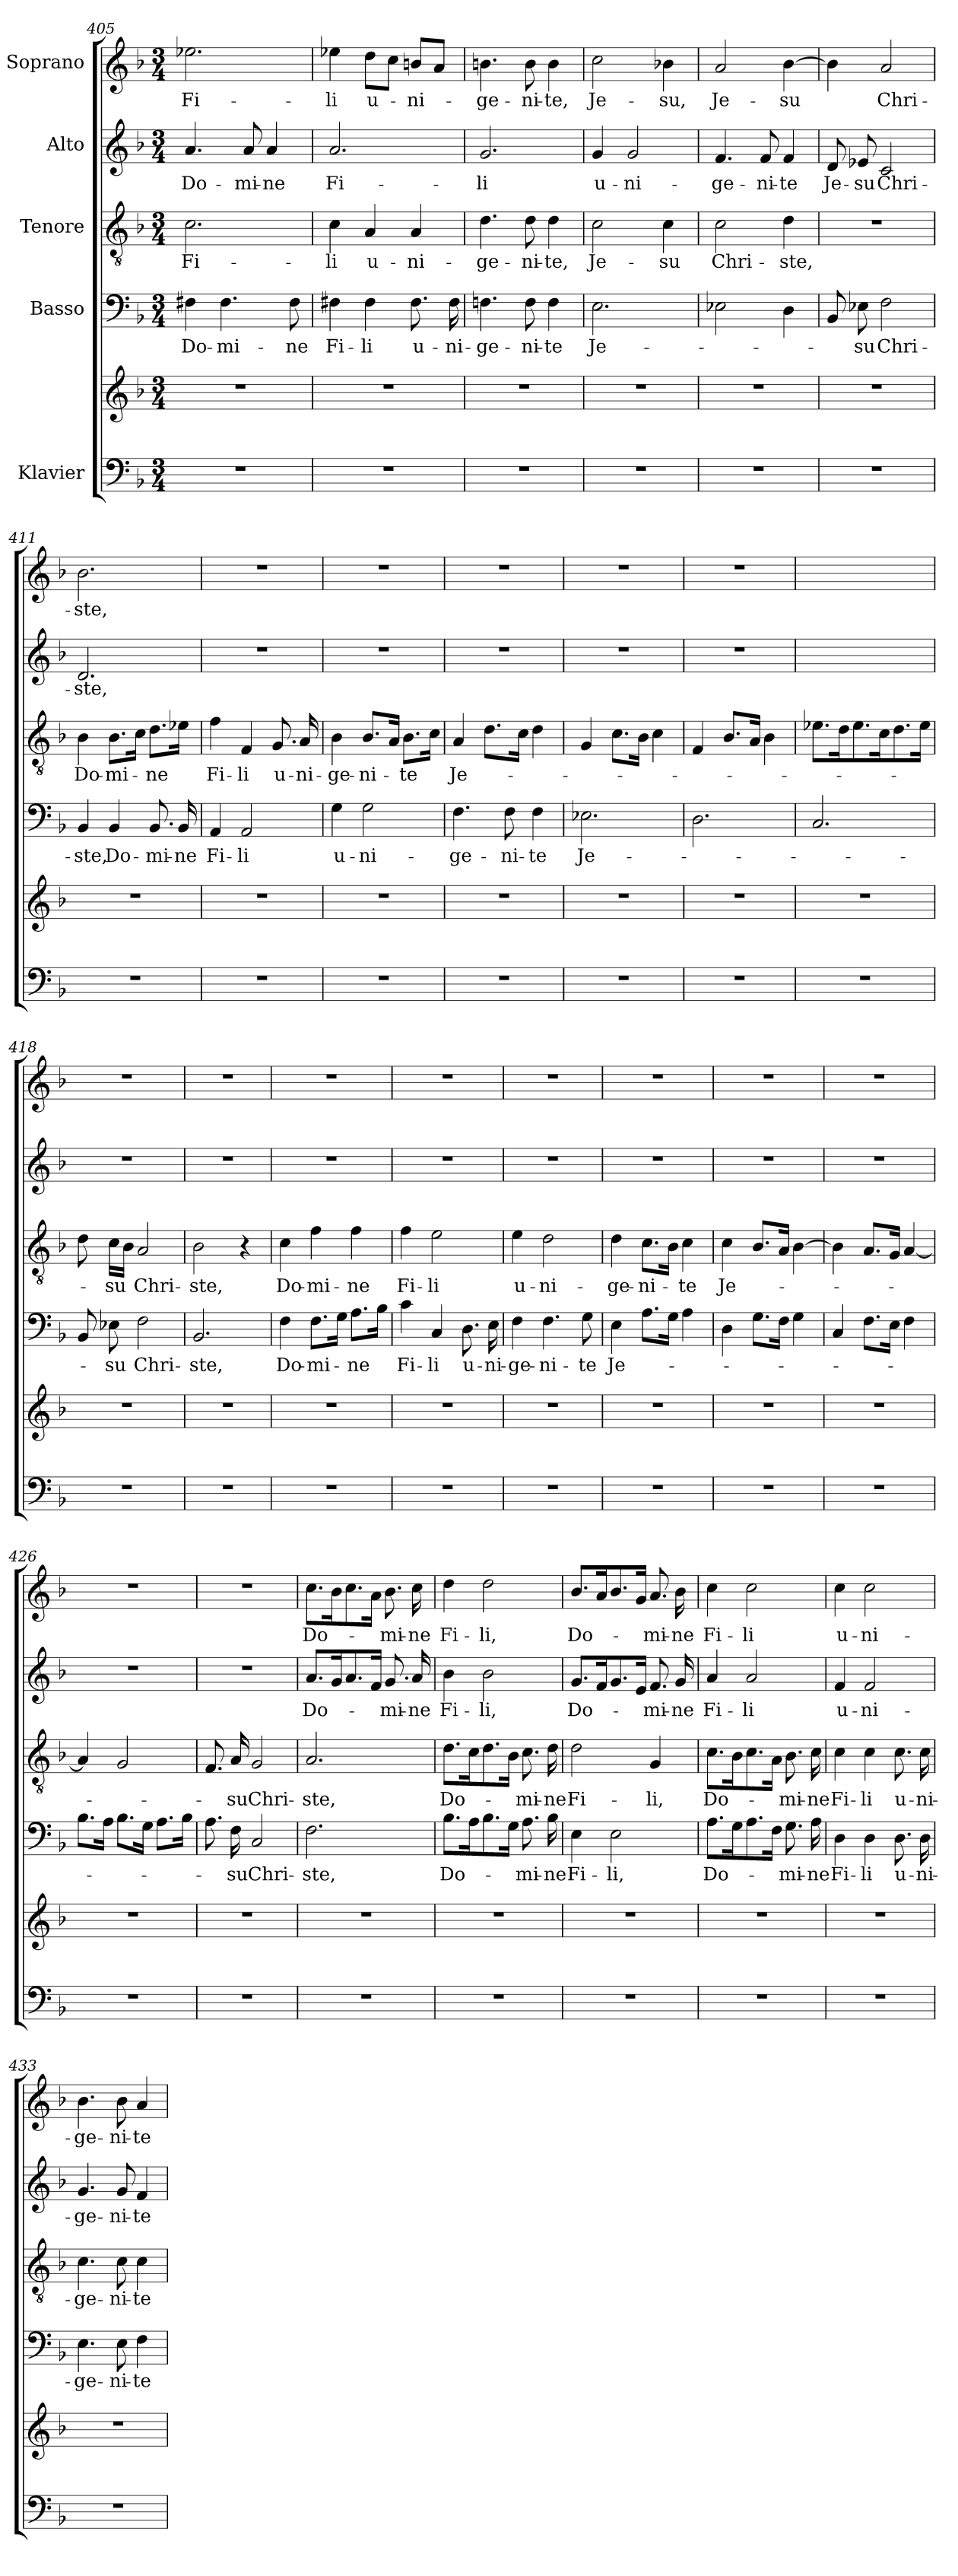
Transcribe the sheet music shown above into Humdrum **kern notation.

**kern	**kern	**kern	**text	**kern	**text	**kern	**text	**kern	**text
*part5	*part5	*part4	*part4	*part3	*part3	*part2	*part2	*part1	*part1
*staff6	*staff5	*staff4	*staff4	*staff3	*staff3	*staff2	*staff2	*staff1	*staff1
*I"Klavier	*	*I"Basso	*	*I"Tenore	*	*I"Alto	*	*I"Soprano	*
*clefF4	*clefG2	*clefF4	*	*clefGv2	*	*clefG2	*	*clefG2	*
*k[b-]	*k[b-]	*k[b-]	*	*k[b-]	*	*k[b-]	*	*k[b-]	*
*M3/4	*M3/4	*M3/4	*	*M3/4	*	*M3/4	*	*M3/4	*
=405	=405	=405	=405	=405	=405	=405	=405	=405	=405
!	!	!	!LO:LY:b	!	!LO:LY:b	!	!LO:LY:b	!	!LO:LY:b
2.r	2.r	4F#X\	Do-	2.c\	Fi-	4.a/	Do-	2.ee-X\	Fi-
!	!	!	!LO:LY:b	!	!	!	!	!	!
.	.	4.F#\	-mi-	.	.	.	.	.	.
!	!	!	!	!	!	!	!LO:LY:b	!	!
.	.	.	.	.	.	8a/	-mi-	.	.
!	!	!	!	!	!	!	!LO:LY:b	!	!
.	.	.	.	.	.	4a/	-ne	.	.
!	!	!	!LO:LY:b	!	!	!	!	!	!
.	.	8F#\	-ne	.	.	.	.	.	.
=406	=406	=406	=406	=406	=406	=406	=406	=406	=406
!	!	!	!LO:LY:b	!	!LO:LY:b	!	!LO:LY:b	!	!LO:LY:b
2.r	2.r	4F#X\	Fi-	4c\	-li	2.a/	Fi-	4ee-X\	-li
!	!	!	!LO:LY:b	!	!LO:LY:b	!	!	!	!LO:LY:b
.	.	4F#\	-li	4A/	u-	.	.	8dd\L	u-
.	.	.	.	.	.	.	.	8cc\J	.
!	!	!	!LO:LY:b	!	!LO:LY:b	!	!	!	!LO:LY:b
.	.	8.F#\	u-	4A/	-ni-	.	.	8bn/L	-ni-
.	.	.	.	.	.	.	.	8a/J	.
!	!	!	!LO:LY:b	!	!	!	!	!	!
.	.	16F#\	-ni-	.	.	.	.	.	.
=407	=407	=407	=407	=407	=407	=407	=407	=407	=407
!	!	!	!LO:LY:b	!	!LO:LY:b	!	!LO:LY:b	!	!LO:LY:b
2.r	2.r	4.Fn\	-ge-	4.d\	-ge-	2.g/	-li	4.bn\	-ge-
!	!	!	!LO:LY:b	!	!LO:LY:b	!	!	!	!LO:LY:b
.	.	8F\	-ni-	8d\	-ni-	.	.	8b\	-ni-
!	!	!	!LO:LY:b	!	!LO:LY:b	!	!	!	!LO:LY:b
.	.	4F\	-te	4d\	-te,	.	.	4b\	-te,
=408	=408	=408	=408	=408	=408	=408	=408	=408	=408
!	!	!	!LO:LY:b	!	!LO:LY:b	!	!LO:LY:b	!	!LO:LY:b
2.r	2.r	2.E\	Je-	2c\	Je-	4g/	u-	2cc\	Je-
!	!	!	!	!	!	!	!LO:LY:b	!	!
.	.	.	.	.	.	2g/	-ni-	.	.
!	!	!	!	!	!LO:LY:b	!	!	!	!LO:LY:b
.	.	.	.	4c\	-su	.	.	4b-X\	-su,
=409	=409	=409	=409	=409	=409	=409	=409	=409	=409
!	!	!	!	!	!LO:LY:b	!	!LO:LY:b	!	!LO:LY:b
2.r	2.r	2E-X\	.	2c\	Chri-	4.f/	-ge-	2a/	Je-
!	!	!	!	!	!	!	!LO:LY:b	!	!
.	.	.	.	.	.	8f/	-ni-	.	.
!	!	!	!	!	!LO:LY:b	!	!LO:LY:b	!	!LO:LY:b
.	.	4D\	.	4d\	-ste,	4f/	-te	[4b-\	-su
=410	=410	=410	=410	=410	=410	=410	=410	=410	=410
!	!	!	!	!	!	!	!LO:LY:b	!	!
2.r	2.r	8BB-/	.	2.r	.	8d/	Je-	4b-\]	.
!	!	!	!LO:LY:b	!	!	!	!LO:LY:b	!	!
.	.	8E-X\	-su	.	.	8e-X/	-su	.	.
!	!	!	!LO:LY:b	!	!	!	!LO:LY:b	!	!LO:LY:b
.	.	2F\	Chri-	.	.	2c/	Chri-	2a/	Chri-
!!LO:PB:g=z
=411	=411	=411	=411	=411	=411	=411	=411	=411	=411
!	!	!	!LO:LY:b	!	!LO:LY:b	!	!LO:LY:b	!	!LO:LY:b
2.r	2.r	4BB-/	-ste,	4B-\	Do-	2.d/	-ste,	2.b-\	-ste,
!	!	!	!LO:LY:b	!	!LO:LY:b	!	!	!	!
.	.	4BB-/	Do-	8.B-\L	-mi-	.	.	.	.
.	.	.	.	16c\Jk	.	.	.	.	.
!	!	!	!LO:LY:b	!	!LO:LY:b	!	!	!	!
.	.	8.BB-/	-mi-	8.d\L	-ne	.	.	.	.
!	!	!	!LO:LY:b	!	!	!	!	!	!
.	.	16BB-/	-ne	16e-X\Jk	.	.	.	.	.
=412	=412	=412	=412	=412	=412	=412	=412	=412	=412
!	!	!	!LO:LY:b	!	!LO:LY:b	!	!	!	!
2.r	2.r	4AA/	Fi-	4f\	Fi-	2.r	.	2.r	.
!	!	!	!LO:LY:b	!	!LO:LY:b	!	!	!	!
.	.	2AA/	-li	4F/	-li	.	.	.	.
!	!	!	!	!	!LO:LY:b	!	!	!	!
.	.	.	.	8.G/	u-	.	.	.	.
!	!	!	!	!	!LO:LY:b	!	!	!	!
.	.	.	.	16A/	-ni-	.	.	.	.
=413	=413	=413	=413	=413	=413	=413	=413	=413	=413
!	!	!	!LO:LY:b	!	!LO:LY:b	!	!	!	!
2.r	2.r	4G\	u-	4B-\	-ge-	2.r	.	2.r	.
!	!	!	!LO:LY:b	!	!LO:LY:b	!	!	!	!
.	.	2G\	-ni-	8.B-/L	-ni-	.	.	.	.
.	.	.	.	16A/Jk	.	.	.	.	.
!	!	!	!	!	!LO:LY:b	!	!	!	!
.	.	.	.	8.B-\L	-te	.	.	.	.
.	.	.	.	16c\Jk	.	.	.	.	.
=414	=414	=414	=414	=414	=414	=414	=414	=414	=414
!	!	!	!LO:LY:b	!	!LO:LY:b	!	!	!	!
2.r	2.r	4.F\	-ge-	4A/	Je-	2.r	.	2.r	.
.	.	.	.	8.d\L	.	.	.	.	.
!	!	!	!LO:LY:b	!	!	!	!	!	!
.	.	8F\	-ni-	.	.	.	.	.	.
.	.	.	.	16c\Jk	.	.	.	.	.
!	!	!	!LO:LY:b	!	!	!	!	!	!
.	.	4F\	-te	4d\	.	.	.	.	.
=415	=415	=415	=415	=415	=415	=415	=415	=415	=415
!	!	!	!LO:LY:b	!	!	!	!	!	!
2.r	2.r	2.E-X\	Je-	4G/	.	2.r	.	2.r	.
.	.	.	.	8.c\L	.	.	.	.	.
.	.	.	.	16B-\Jk	.	.	.	.	.
.	.	.	.	4c\	.	.	.	.	.
=416	=416	=416	=416	=416	=416	=416	=416	=416	=416
2.r	2.r	2.D\	.	4F/	.	2.r	.	2.r	.
.	.	.	.	8.B-/L	.	.	.	.	.
.	.	.	.	16A/Jk	.	.	.	.	.
.	.	.	.	4B-\	.	.	.	.	.
!!LO:LB:g=z
=417	=417	=417	=417	=417	=417	=417	=417	=417	=417
2.r	2.r	2.C/	.	8.e-X\L	.	2.cc\yy	.	2.ee\yy	.
.	.	.	.	16d\K	.	.	.	.	.
.	.	.	.	8.e-\	.	.	.	.	.
.	.	.	.	16c\K	.	.	.	.	.
.	.	.	.	8.d\	.	.	.	.	.
.	.	.	.	16e-\Jk	.	.	.	.	.
=418	=418	=418	=418	=418	=418	=418	=418	=418	=418
2.r	2.r	8BB-/	.	8d\	.	2.r	.	2.r	.
!	!	!	!LO:LY:b	!	!LO:LY:b	!	!	!	!
.	.	8E-X\	-su	16c\LL	-su	.	.	.	.
.	.	.	.	16B-\JJ	.	.	.	.	.
!	!	!	!LO:LY:b	!	!LO:LY:b	!	!	!	!
.	.	2F\	Chri-	2A/	Chri-	.	.	.	.
=419	=419	=419	=419	=419	=419	=419	=419	=419	=419
!	!	!	!LO:LY:b	!	!LO:LY:b	!	!	!	!
2.r	2.r	2.BB-/	-ste,	2B-\	-ste,	2.r	.	2.r	.
.	.	.	.	4r	.	.	.	.	.
=420	=420	=420	=420	=420	=420	=420	=420	=420	=420
!	!	!	!LO:LY:b	!	!LO:LY:b	!	!	!	!
2.r	2.r	4F\	Do-	4c\	Do-	2.r	.	2.r	.
!	!	!	!LO:LY:b	!	!LO:LY:b	!	!	!	!
.	.	8.F\L	-mi-	4f\	-mi-	.	.	.	.
.	.	16G\Jk	.	.	.	.	.	.	.
!	!	!	!LO:LY:b	!	!LO:LY:b	!	!	!	!
.	.	8.A\L	-ne	4f\	-ne	.	.	.	.
.	.	16B-\Jk	.	.	.	.	.	.	.
=421	=421	=421	=421	=421	=421	=421	=421	=421	=421
!	!	!	!LO:LY:b	!	!LO:LY:b	!	!	!	!
2.r	2.r	4c\	Fi-	4f\	Fi-	2.r	.	2.r	.
!	!	!	!LO:LY:b	!	!LO:LY:b	!	!	!	!
.	.	4C/	-li	2e\	-li	.	.	.	.
!	!	!	!LO:LY:b	!	!	!	!	!	!
.	.	8.D\	u-	.	.	.	.	.	.
!	!	!	!LO:LY:b	!	!	!	!	!	!
.	.	16E\	-ni-	.	.	.	.	.	.
=422	=422	=422	=422	=422	=422	=422	=422	=422	=422
!	!	!	!LO:LY:b	!	!LO:LY:b	!	!	!	!
2.r	2.r	4F\	-ge-	4e\	u-	2.r	.	2.r	.
!	!	!	!LO:LY:b	!	!LO:LY:b	!	!	!	!
.	.	4.F\	-ni-	2d\	-ni-	.	.	.	.
!	!	!	!LO:LY:b	!	!	!	!	!	!
.	.	8G\	-te	.	.	.	.	.	.
=423	=423	=423	=423	=423	=423	=423	=423	=423	=423
!	!	!	!LO:LY:b	!	!LO:LY:b	!	!	!	!
2.r	2.r	4E\	Je-	4d\	-ge-	2.r	.	2.r	.
!	!	!	!	!	!LO:LY:b	!	!	!	!
.	.	8.A\L	.	8.c\L	-ni-	.	.	.	.
.	.	16G\Jk	.	16B-\Jk	.	.	.	.	.
!	!	!	!	!	!LO:LY:b	!	!	!	!
.	.	4A\	.	4c\	-te	.	.	.	.
!!LO:LB:g=z
=424	=424	=424	=424	=424	=424	=424	=424	=424	=424
!	!	!	!	!	!LO:LY:b	!	!	!	!
2.r	2.r	4D\	.	4c\	Je-	2.r	.	2.r	.
.	.	8.G\L	.	8.B-/L	.	.	.	.	.
.	.	16F\Jk	.	16A/Jk	.	.	.	.	.
.	.	4G\	.	[4B-\	.	.	.	.	.
=425	=425	=425	=425	=425	=425	=425	=425	=425	=425
2.r	2.r	4C/	.	4B-\]	.	2.r	.	2.r	.
.	.	8.F\L	.	8.A/L	.	.	.	.	.
.	.	16E\Jk	.	16G/Jk	.	.	.	.	.
.	.	4F\	.	[4A/	.	.	.	.	.
=426	=426	=426	=426	=426	=426	=426	=426	=426	=426
2.r	2.r	8.B-\L	.	4A/]	.	2.r	.	2.r	.
.	.	16A\Jk	.	.	.	.	.	.	.
.	.	8.B-\L	.	2G/	.	.	.	.	.
.	.	16G\Jk	.	.	.	.	.	.	.
.	.	8.A\L	.	.	.	.	.	.	.
.	.	16B-\Jk	.	.	.	.	.	.	.
=427	=427	=427	=427	=427	=427	=427	=427	=427	=427
2.r	2.r	8.A\	.	8.F/	.	2.r	.	2.r	.
!	!	!	!LO:LY:b	!	!LO:LY:b	!	!	!	!
.	.	16F\	-su	16A/	-su	.	.	.	.
!	!	!	!LO:LY:b	!	!LO:LY:b	!	!	!	!
.	.	2C/	Chri-	2G/	Chri-	.	.	.	.
=428	=428	=428	=428	=428	=428	=428	=428	=428	=428
!	!	!	!LO:LY:b	!	!LO:LY:b	!	!LO:LY:b	!	!LO:LY:b
2.r	2.r	2.F\	-ste,	2.A/	-ste,	8.a/L	Do-	8.cc\L	Do-
.	.	.	.	.	.	16g/K	.	16b-\K	.
.	.	.	.	.	.	8.a/	.	8.cc\	.
.	.	.	.	.	.	16f/Jk	.	16a\Jk	.
!	!	!	!	!	!	!	!LO:LY:b	!	!LO:LY:b
.	.	.	.	.	.	8.g/	-mi-	8.b-\	-mi-
!	!	!	!	!	!	!	!LO:LY:b	!	!LO:LY:b
.	.	.	.	.	.	16a/	-ne	16cc\	-ne
=429	=429	=429	=429	=429	=429	=429	=429	=429	=429
!	!	!	!LO:LY:b	!	!LO:LY:b	!	!LO:LY:b	!	!LO:LY:b
2.r	2.r	8.B-\L	Do-	8.d\L	Do-	4b-\	Fi-	4dd\	Fi-
.	.	16A\K	.	16c\K	.	.	.	.	.
!	!	!	!	!	!	!	!LO:LY:b	!	!LO:LY:b
.	.	8.B-\	.	8.d\	.	2b-\	-li,	2dd\	-li,
.	.	16G\Jk	.	16B-\Jk	.	.	.	.	.
!	!	!	!LO:LY:b	!	!LO:LY:b	!	!	!	!
.	.	8.A\	-mi-	8.c\	-mi-	.	.	.	.
!	!	!	!LO:LY:b	!	!LO:LY:b	!	!	!	!
.	.	16B-\	-ne	16d\	-ne	.	.	.	.
!!LO:PB:g=z
=430	=430	=430	=430	=430	=430	=430	=430	=430	=430
!	!	!	!LO:LY:b	!	!LO:LY:b	!	!LO:LY:b	!	!LO:LY:b
2.r	2.r	4E\	Fi-	2d\	Fi-	8.g/L	Do-	8.b-/L	Do-
.	.	.	.	.	.	16f/K	.	16a/K	.
!	!	!	!LO:LY:b	!	!	!	!	!	!
.	.	2E\	-li,	.	.	8.g/	.	8.b-/	.
.	.	.	.	.	.	16e/Jk	.	16g/Jk	.
!	!	!	!	!	!LO:LY:b	!	!LO:LY:b	!	!LO:LY:b
.	.	.	.	4G/	-li,	8.f/	-mi-	8.a/	-mi-
!	!	!	!	!	!	!	!LO:LY:b	!	!LO:LY:b
.	.	.	.	.	.	16g/	-ne	16b-\	-ne
=431	=431	=431	=431	=431	=431	=431	=431	=431	=431
!	!	!	!LO:LY:b	!	!LO:LY:b	!	!LO:LY:b	!	!LO:LY:b
2.r	2.r	8.A\L	Do-	8.c\L	Do-	4a/	Fi-	4cc\	Fi-
.	.	16G\K	.	16B-\K	.	.	.	.	.
!	!	!	!	!	!	!	!LO:LY:b	!	!LO:LY:b
.	.	8.A\	.	8.c\	.	2a/	-li	2cc\	-li
.	.	16F\Jk	.	16A\Jk	.	.	.	.	.
!	!	!	!LO:LY:b	!	!LO:LY:b	!	!	!	!
.	.	8.G\	-mi-	8.B-\	-mi-	.	.	.	.
!	!	!	!LO:LY:b	!	!LO:LY:b	!	!	!	!
.	.	16A\	-ne	16c\	-ne	.	.	.	.
=432	=432	=432	=432	=432	=432	=432	=432	=432	=432
!	!	!	!LO:LY:b	!	!LO:LY:b	!	!LO:LY:b	!	!LO:LY:b
2.r	2.r	4D\	Fi-	4c\	Fi-	4f/	u-	4cc\	u-
!	!	!	!LO:LY:b	!	!LO:LY:b	!	!LO:LY:b	!	!LO:LY:b
.	.	4D\	-li	4c\	-li	2f/	-ni-	2cc\	-ni-
!	!	!	!LO:LY:b	!	!LO:LY:b	!	!	!	!
.	.	8.D\	u-	8.c\	u-	.	.	.	.
!	!	!	!LO:LY:b	!	!LO:LY:b	!	!	!	!
.	.	16D\	-ni-	16c\	-ni-	.	.	.	.
=433	=433	=433	=433	=433	=433	=433	=433	=433	=433
!	!	!	!LO:LY:b	!	!LO:LY:b	!	!LO:LY:b	!	!LO:LY:b
2.r	2.r	4.E\	-ge-	4.c\	-ge-	4.g/	-ge-	4.b-\	-ge-
!	!	!	!LO:LY:b	!	!LO:LY:b	!	!LO:LY:b	!	!LO:LY:b
.	.	8E\	-ni-	8c\	-ni-	8g/	-ni-	8b-\	-ni-
!	!	!	!LO:LY:b	!	!LO:LY:b	!	!LO:LY:b	!	!LO:LY:b
.	.	4F\	-te	4c\	-te	4f/	-te	4a/	-te
=	=	=	=	=	=	=	=	=	=
*-	*-	*-	*-	*-	*-	*-	*-	*-	*-
